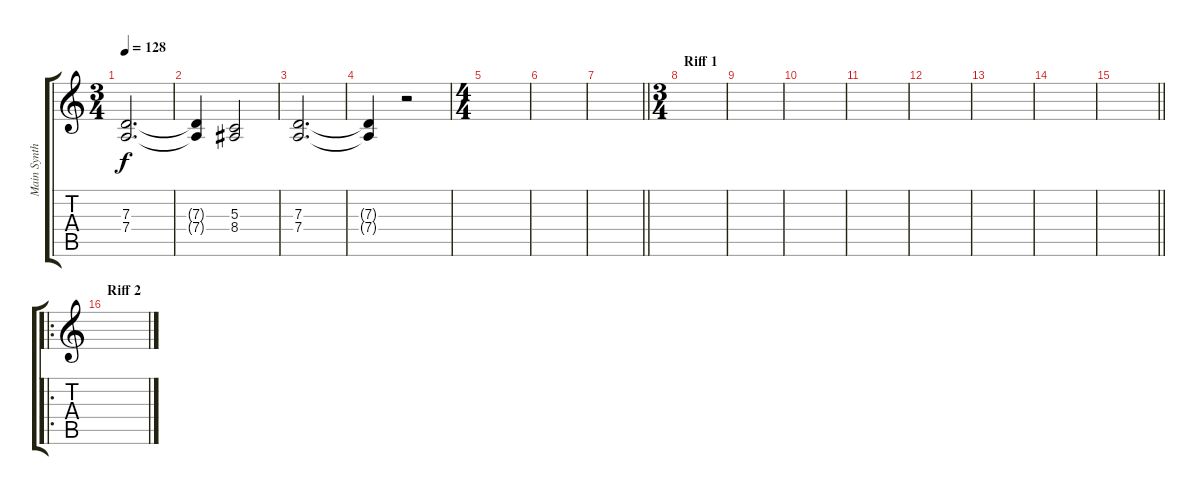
\track ("Main Synth" "Main Synth") {instrument synthvoice}
\staff {score tabs}
\tuning (E4 B3 G3 D3 A2 E2) {hide}
\ts (3 4)
\tempo 128
\clef g2
\ks c
(7.3 7.4).2{d dy f} |
(7.3{t} 7.4{t}).4 (5.3 8.4).2 |
(7.3 7.4).2{d} |
(7.3{t} 7.4{t}).4 r.2 |
\ts (4 4)
|
|
\barLineRight lightlight
|
\ts (3 4)
\section ("" "Riff 1")
|
|
|
|
|
|
|
\barLineRight lightlight
|
\ro
\section ("" "Riff 2")
